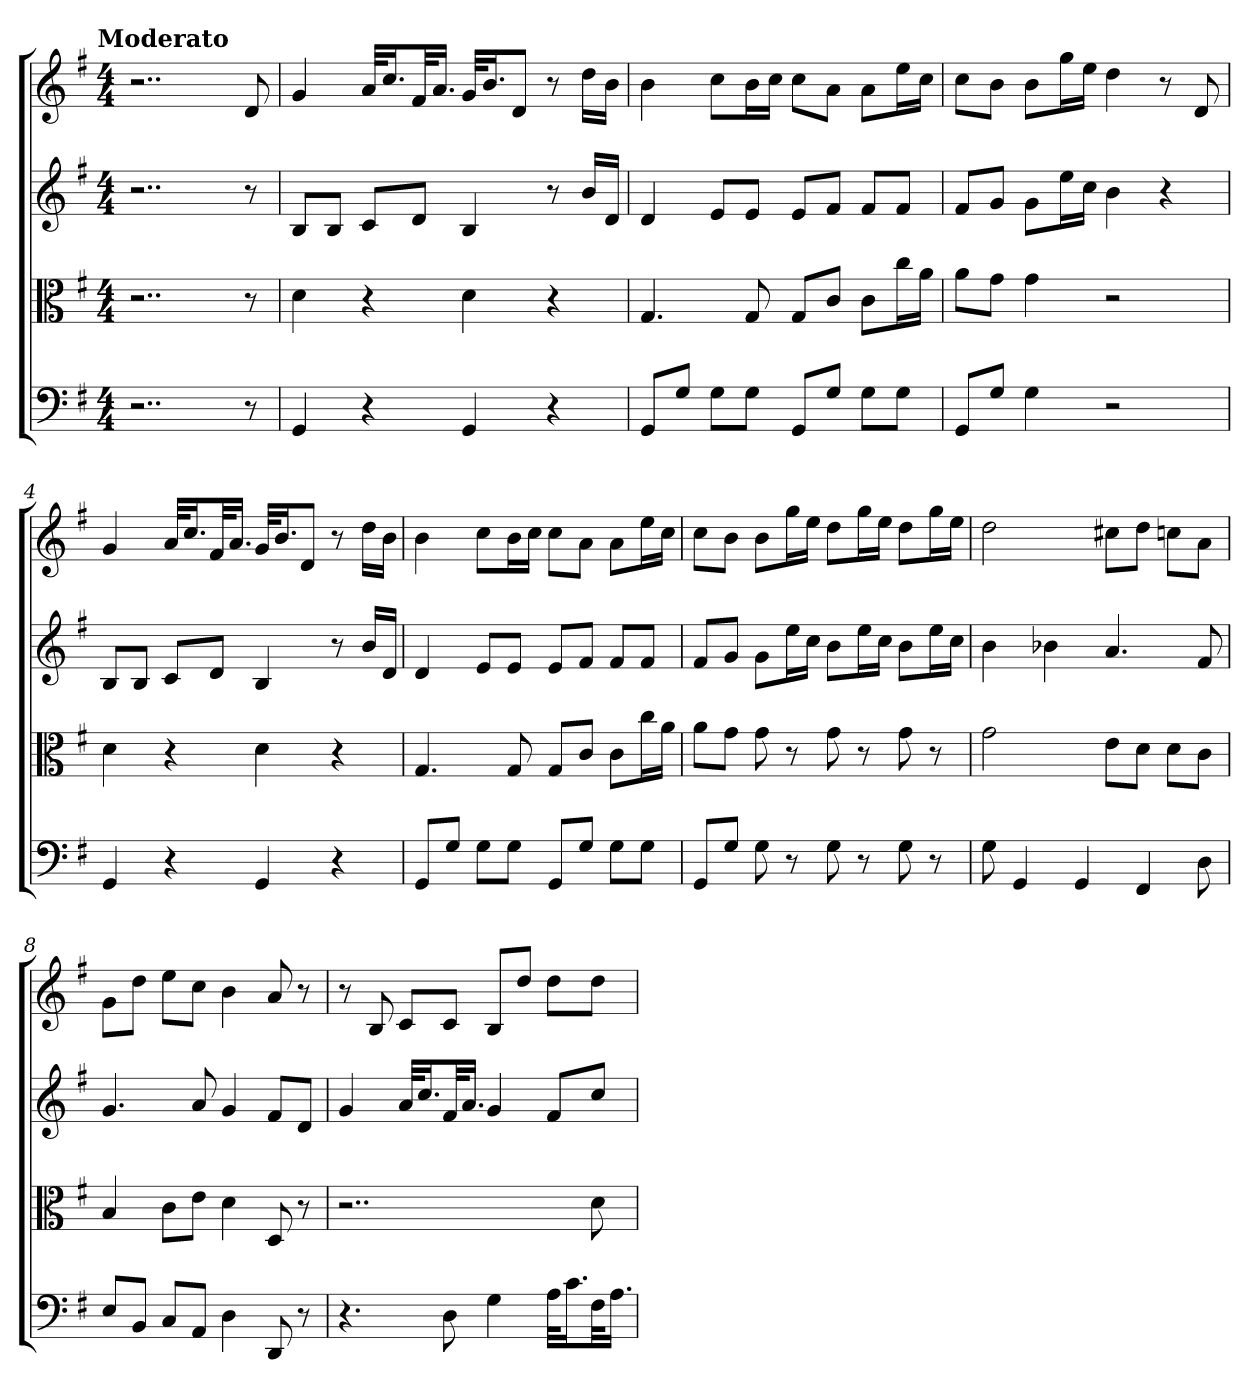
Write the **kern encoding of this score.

**kern	**kern	**kern	**kern
*part4	*part3	*part2	*part1
*staff4	*staff3	*staff2	*staff1
*clefF4	*clefC3	*	*
*k[f#]	*k[f#]	*k[f#]	*k[f#]
*G:	*G:	*G:	*G:
!!LO:TX:omd:t=Moderato
*M4/4	*M4/4	*M4/4	*M4/4
*MM92	*MM92	*MM92	*MM92
=	=	=	=
2..r	2..r	2..r	2..r
8r	8r	8r	8d
=1	=1	=1	=1
4GG	4d	8BL	4g
.	.	8BJ	.
4r	4r	8cL	32aKLL
.	.	.	16.ccJ
.	.	8dJ	32f#KL
.	.	.	16.aJJ
4GG	4d	4B	32gKLL
.	.	.	16.bJ
.	.	.	8dJ
4r	4r	8r	8r
.	.	16bLL	16ddLL
.	.	16dJJ	16bJJ
=2	=2	=2	=2
8GG/L	4.G	4d	4b
8G/J	.	.	.
8G\L	.	8eL	8ccL
8G\J	8G	8eJ	16bL
.	.	.	16ccJJ
8GG/L	8G/L	8eL	8ccL
8G/J	8c/J	8f#J	8aJ
8G\L	8c\L	8f#L	8aL
8G\J	16cc\L	8f#J	16eeL
.	16a\JJ	.	16ccJJ
=3	=3	=3	=3
8GG/L	8a\L	8f#L	8ccL
8G/J	8g\J	8gJ	8bJ
4G	4g	8gL	8bL
.	.	16eeL	16ggL
.	.	16ccJJ	16eeJJ
2r	2r	4b	4dd
.	.	4r	8r
.	.	.	8d
=4	=4	=4	=4
4GG	4d	8BL	4g
.	.	8BJ	.
4r	4r	8cL	32aKLL
.	.	.	16.ccJ
.	.	8dJ	32f#KL
.	.	.	16.aJJ
4GG	4d	4B	32gKLL
.	.	.	16.bJ
.	.	.	8dJ
4r	4r	8r	8r
.	.	16bLL	16ddLL
.	.	16dJJ	16bJJ
=5	=5	=5	=5
8GG/L	4.G	4d	4b
8G/J	.	.	.
8G\L	.	8eL	8ccL
8G\J	8G	8eJ	16bL
.	.	.	16ccJJ
8GG/L	8G/L	8eL	8ccL
8G/J	8c/J	8f#J	8aJ
8G\L	8c\L	8f#L	8aL
8G\J	16cc\L	8f#J	16eeL
.	16a\JJ	.	16ccJJ
=6	=6	=6	=6
8GG/L	8a\L	8f#L	8ccL
8G/J	8g\J	8gJ	8bJ
8G	8g	8gL	8bL
8r	8r	16eeL	16ggL
.	.	16ccJJ	16eeJJ
8G	8g	8bL	8ddL
8r	8r	16eeL	16ggL
.	.	16ccJJ	16eeJJ
8G	8g	8bL	8ddL
8r	8r	16eeL	16ggL
.	.	16ccJJ	16eeJJ
=7	=7	=7	=7
8G	2g	4b	2dd
4GG	.	.	.
.	.	4b-X	.
4GG	.	.	.
.	8e\L	4.a	8cc#XL
4FF#	8d\J	.	8ddJ
.	8d\L	.	8ccnL
8D	8c\J	8f#	8aJ
=8	=8	=8	=8
8E/L	4B	4.g	8gL
8BB/J	.	.	8ddJ
8C/L	8c\L	.	8eeL
8AA/J	8e\J	8a	8ccJ
4D	4d	4g	4b
8DD	8D	8f#L	8a
8r	8r	8dJ	8r
=9	=9	=9	=9
4.r	2..r	4g	8r
.	.	.	8B
.	.	32aKLL	8cL
.	.	16.ccJ	.
8D	.	32f#KL	8cJ
.	.	16.aJJ	.
4G	.	4g	8BL
.	.	.	8ddJ
32A\KLL	.	8f#L	8ddL
16.c\J	.	.	.
32F#\KL	8d	8ccJ	8ddJ
16.A\JJ	.	.	.
=	=	=	=
*-	*-	*-	*-
